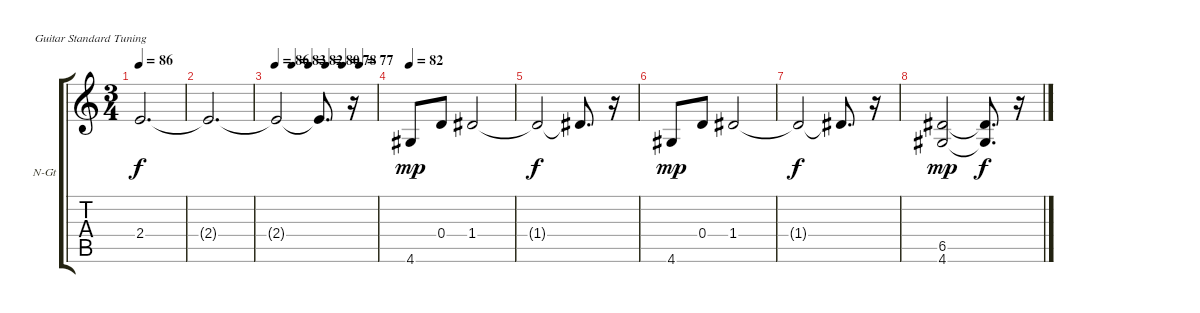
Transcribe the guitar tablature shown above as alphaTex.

\bracketExtendMode groupsimilarinstruments
\firstSystemTrackNameOrientation horizontal
\otherSystemsTrackNameOrientation horizontal
\track ("Seq M.Knezevic" "N-Gt") {instrument acousticguitarnylon}
\staff {score tabs}
\tuning (E4 B3 G3 D3 A2 E2)
\ts (3 4)
\tempo 86
\clef g2
\ks c
2.4{t}.2{d dy f} |
2.4{t}.2{d} |
\tempo 86
\tempo (83 0.166667)
\tempo (82 0.333333)
\tempo (80 0.5)
\tempo (78 0.666667)
\tempo (77 0.833333)
2.4{t}.2 2.4{t}.8{d} r.16 |
\tempo 82
4.6.8{dy mp} 0.4.8 1.4.2 |
1.4{t}.2{dy f} 1.4{t}.8{d} r.16 |
4.6.8{dy mp} 0.4.8 1.4.2 |
1.4{t}.2{dy f} 1.4{t}.8{d} r.16 |
(6.5 4.6).2{dy mp} (6.5{t} 4.6{t}).8{d dy f} r.16
